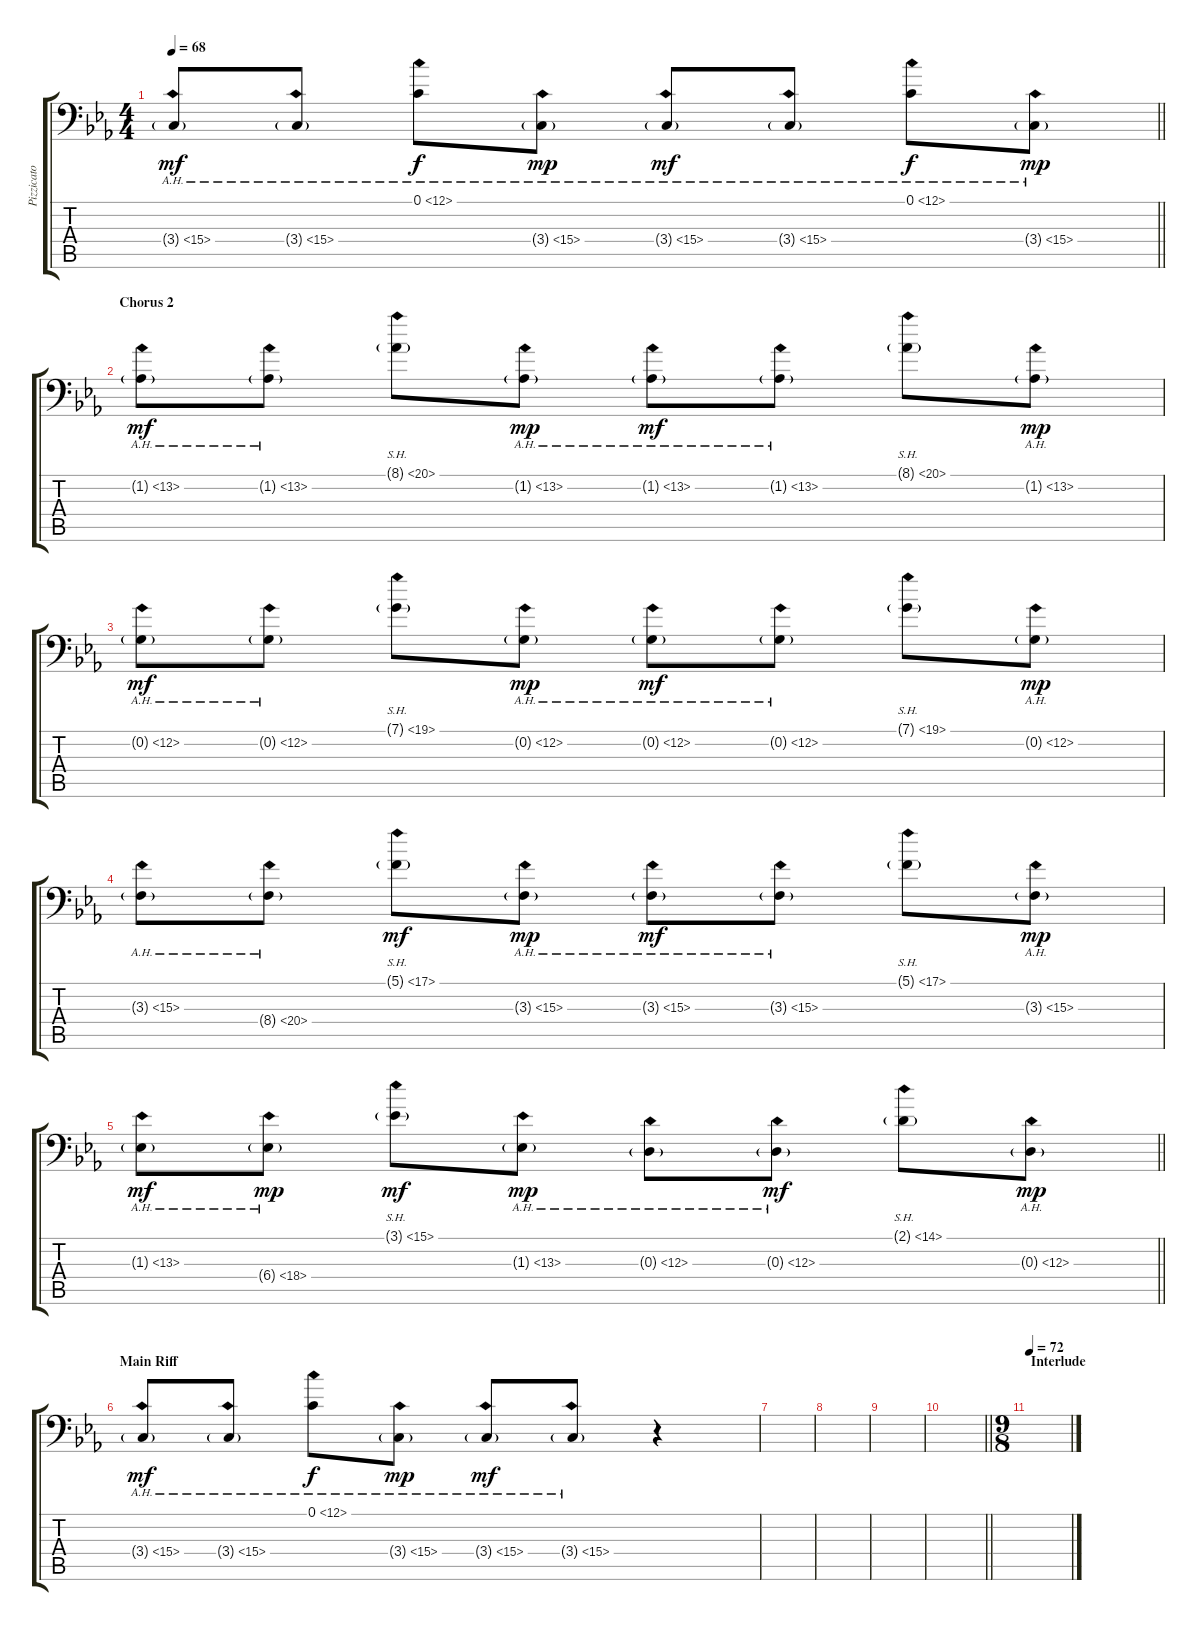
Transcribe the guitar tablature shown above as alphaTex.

\track ("Pizzicato" "Pizzicato") {instrument electricbasspick}
\staff {score tabs}
\tuning (C3 G2 D2 A1 E1 B0) {hide}
\ts (4 4)
\tempo 68
\clef f4
\barLineRight lightlight
\ks eb
3.4{ah 12 g}.8{dy mf} 3.4{ah 12 g}.8 0.1{ah 12}.8{dy f} 3.4{ah 12 g}.8{dy mp} 3.4{ah 12 g}.8{dy mf} 3.4{ah 12 g}.8 0.1{ah 12}.8{dy f} 3.4{ah 12 g}.8{dy mp} |
\section ("" "Chorus 2")
1.2{ah 12 g}.8{dy mf} 1.2{ah 12 g}.8 8.1{sh 12 g}.8 1.2{ah 12 g}.8{dy mp} 1.2{ah 12 g}.8{dy mf} 1.2{ah 12 g}.8 8.1{sh 12 g}.8 1.2{ah 12 g}.8{dy mp} |
0.2{ah 12 g}.8{dy mf} 0.2{ah 12 g}.8 7.1{sh 12 g}.8 0.2{ah 12 g}.8{dy mp} 0.2{ah 12 g}.8{dy mf} 0.2{ah 12 g}.8 7.1{sh 12 g}.8 0.2{ah 12 g}.8{dy mp} |
3.3{ah 12 g}.8 8.4{ah 12 g}.8 5.1{sh 12 g}.8{dy mf} 3.3{ah 12 g}.8{dy mp} 3.3{ah 12 g}.8{dy mf} 3.3{ah 12 g}.8 5.1{sh 12 g}.8 3.3{ah 12 g}.8{dy mp} |
\barLineRight lightlight
1.3{ah 12 g}.8{dy mf} 6.4{ah 12 g}.8{dy mp} 3.1{sh 12 g}.8{dy mf} 1.3{ah 12 g}.8{dy mp} 0.3{ah 12 g}.8 0.3{ah 12 g}.8{dy mf} 2.1{sh 12 g}.8 0.3{ah 12 g}.8{dy mp} |
\section ("" "Main Riff")
3.4{ah 12 g}.8{dy mf} 3.4{ah 12 g}.8 0.1{ah 12}.8{dy f} 3.4{ah 12 g}.8{dy mp} 3.4{ah 12 g}.8{dy mf} 3.4{ah 12 g}.8 r.4 |
|
|
|
\barLineRight lightlight
|
\ts (9 8)
\section ("" "Interlude")
\tempo 72
